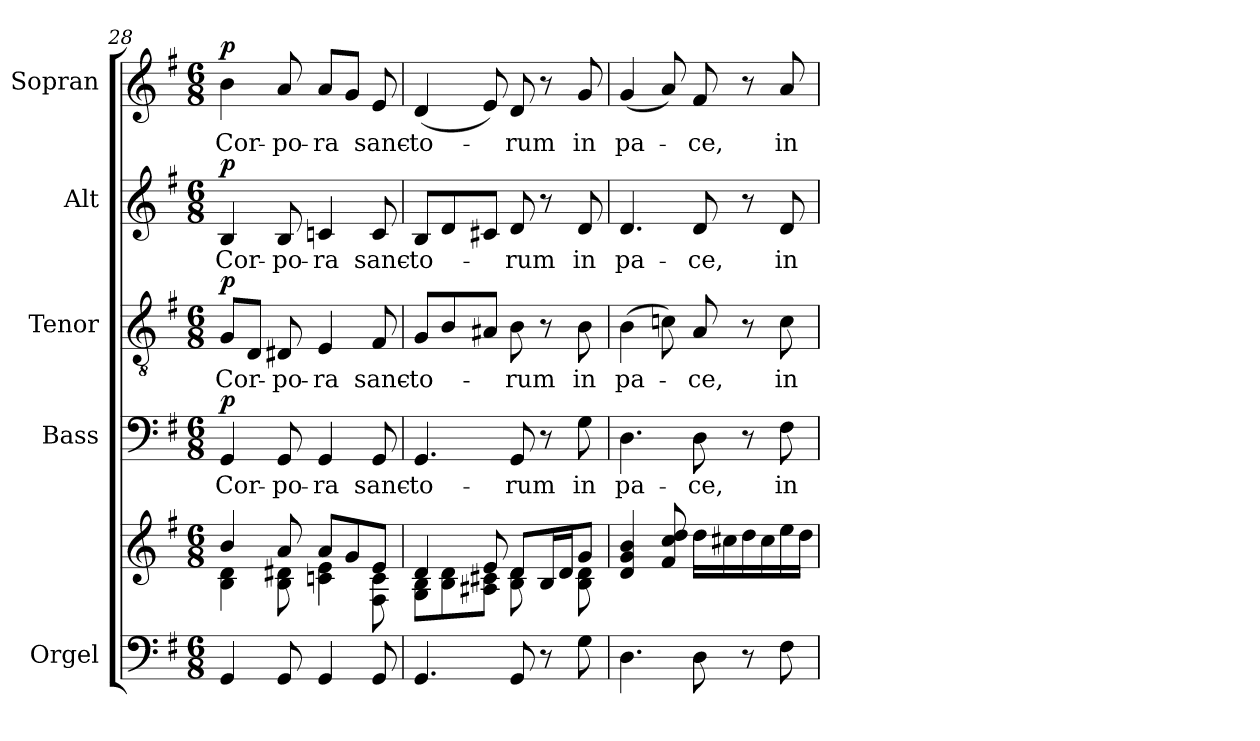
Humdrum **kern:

**kern	**kern	**kern	**text	**dynam	**kern	**text	**dynam	**kern	**text	**dynam	**kern	**text	**dynam
*part5	*part5	*part4	*part4	*part4	*part3	*part3	*part3	*part2	*part2	*part2	*part1	*part1	*part1
*staff6	*staff5	*staff4	*staff4	*staff4	*staff3	*staff3	*staff3	*staff2	*staff2	*staff2	*staff1	*staff1	*staff1
*I"Orgel	*	*I"Bass	*	*	*I"Tenor	*	*	*I"Alt	*	*	*I"Sopran	*	*
*I'Org.	*	*I'B.	*	*	*I'T.	*	*	*I'A.	*	*	*I'S.	*	*
!!LO:PB:g=z
*clefF4	*clefG2	*clefF4	*	*	*clefGv2	*	*	*clefG2	*	*	*clefG2	*	*
*k[f#]	*k[f#]	*k[f#]	*	*	*k[f#]	*	*	*k[f#]	*	*	*k[f#]	*	*
*G:	*G:	*G:	*	*	*G:	*	*	*G:	*	*	*G:	*	*
*M6/8	*M6/8	*M6/8	*	*	*M6/8	*	*	*M6/8	*	*	*M6/8	*	*
=28	=28	=28	=28	=28	=28	=28	=28	=28	=28	=28	=28	=28	=28
*	*^	*	*	*	*	*	*	*	*	*	*	*	*
!	!	!	!	!LO:LY:b	!LO:DY:a	!	!LO:LY:b	!LO:DY:a	!	!LO:LY:b	!LO:DY:a	!	!LO:LY:b	!LO:DY:a
4GG/	4b/	4B\ 4d\	4GG/	Cor-	p	8G/L	Cor-	p	4B/	Cor-	p	4b\	Cor-	p
.	.	.	.	.	.	8D/J	.	.	.	.	.	.	.	.
!	!	!	!	!LO:LY:b	!	!	!LO:LY:b	!	!	!LO:LY:b	!	!	!LO:LY:b	!
8GG/	8a/	8B\ 8d#X\	8GG/	-po-	.	8D#X/	-po-	.	8B/	-po-	.	8a/	-po-	.
!	!	!	!	!LO:LY:b	!	!	!LO:LY:b	!	!	!LO:LY:b	!	!	!LO:LY:b	!
4GG/	8a/L	4cn\ 4e\	4GG/	-ra	.	4E/	-ra	.	4cn/	-ra	.	8a/L	-ra	.
.	8g/	.	.	.	.	.	.	.	.	.	.	8g/J	.	.
!	!	!	!	!LO:LY:b	!	!	!LO:LY:b	!	!	!LO:LY:b	!	!	!LO:LY:b	!
8GG/	8e/J	8F#\ 8c\	8GG/	sanc-	.	8F#/	sanc-	.	8c/	sanc-	.	8e/	sanc-	.
=29	=29	=29	=29	=29	=29	=29	=29	=29	=29	=29	=29	=29	=29	=29
!	!	!	!	!LO:LY:b	!	!	!LO:LY:b	!	!	!LO:LY:b	!	!	!LO:LY:b	!
4.GG/	4d/	8G\ 8B\L	4.GG/	-to-	.	8G/L	-to-	.	8B/L	-to-	.	(<4d/	-to-	.
.	.	8B\ 8d\	.	.	.	8B/	.	.	8d/	.	.	.	.	.
.	8e/	8A#X\ 8c#X\J	.	.	.	8A#X/J	.	.	8c#X/J	.	.	8e/)	.	.
!	!	!	!	!LO:LY:b	!	!	!LO:LY:b	!	!	!LO:LY:b	!	!	!LO:LY:b	!
8GG/	8d/L	8B\ 8d\	8GG/	-rum	.	8B\	-rum	.	8d/	-rum	.	8d/	-rum	.
8r	16B/L	8ryy	8r	.	.	8r	.	.	8r	.	.	8r	.	.
.	16d/J	.	.	.	.	.	.	.	.	.	.	.	.	.
!	!	!	!	!LO:LY:b	!	!	!LO:LY:b	!	!	!LO:LY:b	!	!	!LO:LY:b	!
8G\	8g/J	8B\ 8d\	8G\	in	.	8B\	in	.	8d/	in	.	8g/	in	.
=30	=30	=30	=30	=30	=30	=30	=30	=30	=30	=30	=30	=30	=30	=30
!	!	!	!	!LO:LY:b	!	!	!LO:LY:b	!	!	!LO:LY:b	!	!	!LO:LY:b	!
*	*v	*v	*	*	*	*	*	*	*	*	*	*	*	*
4.D\	4d/ 4g/ 4b/	4.D\	pa-	.	(>4B\	pa-	.	4.d/	pa-	.	(<4g/	pa-	.
.	8f#/ 8cc/ 8dd/	.	.	.	8cn\)	.	.	.	.	.	8a/)	.	.
!	!	!	!LO:LY:b	!	!	!LO:LY:b	!	!	!LO:LY:b	!	!	!LO:LY:b	!
8D\	16dd\LL	8D\	-ce,	.	8A/	-ce,	.	8d/	-ce,	.	8f#/	-ce,	.
.	16cc#X\	.	.	.	.	.	.	.	.	.	.	.	.
8r	16dd\	8r	.	.	8r	.	.	8r	.	.	8r	.	.
.	16cc#\	.	.	.	.	.	.	.	.	.	.	.	.
!	!	!	!LO:LY:b	!	!	!LO:LY:b	!	!	!LO:LY:b	!	!	!LO:LY:b	!
8F#\	16ee\	8F#\	in	.	8c\	in	.	8d/	in	.	8a/	in	.
.	16dd\JJ	.	.	.	.	.	.	.	.	.	.	.	.
=	=	=	=	=	=	=	=	=	=	=	=	=	=
*-	*-	*-	*-	*-	*-	*-	*-	*-	*-	*-	*-	*-	*-
